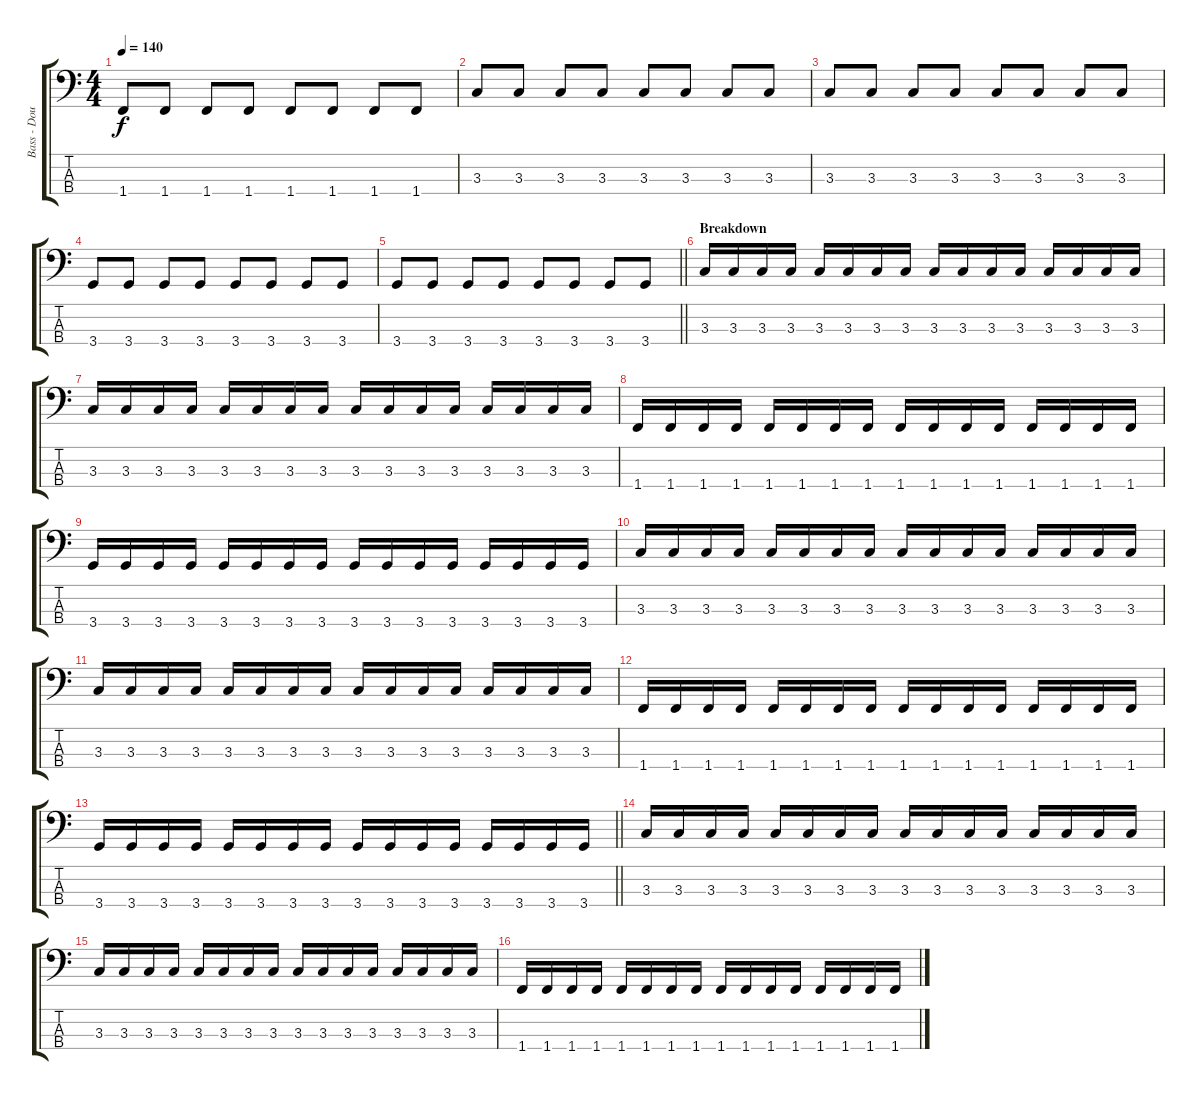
\track ("Bass - Douglas Hart" "Bass - Dou") {instrument electricbasspick}
\staff {score tabs}
\tuning (G2 D2 A1 E1) {hide}
\ts (4 4)
\tempo 140
\clef f4
\ks c
1.4.8{dy f} 1.4.8 1.4.8 1.4.8 1.4.8 1.4.8 1.4.8 1.4.8 |
3.3.8 3.3.8 3.3.8 3.3.8 3.3.8 3.3.8 3.3.8 3.3.8 |
3.3.8 3.3.8 3.3.8 3.3.8 3.3.8 3.3.8 3.3.8 3.3.8 |
3.4.8 3.4.8 3.4.8 3.4.8 3.4.8 3.4.8 3.4.8 3.4.8 |
\barLineRight lightlight
3.4.8 3.4.8 3.4.8 3.4.8 3.4.8 3.4.8 3.4.8 3.4.8 |
\section ("" "Breakdown")
3.3.16 3.3.16 3.3.16 3.3.16 3.3.16 3.3.16 3.3.16 3.3.16 3.3.16 3.3.16 3.3.16 3.3.16 3.3.16 3.3.16 3.3.16 3.3.16 |
3.3.16 3.3.16 3.3.16 3.3.16 3.3.16 3.3.16 3.3.16 3.3.16 3.3.16 3.3.16 3.3.16 3.3.16 3.3.16 3.3.16 3.3.16 3.3.16 |
1.4.16 1.4.16 1.4.16 1.4.16 1.4.16 1.4.16 1.4.16 1.4.16 1.4.16 1.4.16 1.4.16 1.4.16 1.4.16 1.4.16 1.4.16 1.4.16 |
3.4.16 3.4.16 3.4.16 3.4.16 3.4.16 3.4.16 3.4.16 3.4.16 3.4.16 3.4.16 3.4.16 3.4.16 3.4.16 3.4.16 3.4.16 3.4.16 |
3.3.16 3.3.16 3.3.16 3.3.16 3.3.16 3.3.16 3.3.16 3.3.16 3.3.16 3.3.16 3.3.16 3.3.16 3.3.16 3.3.16 3.3.16 3.3.16 |
3.3.16 3.3.16 3.3.16 3.3.16 3.3.16 3.3.16 3.3.16 3.3.16 3.3.16 3.3.16 3.3.16 3.3.16 3.3.16 3.3.16 3.3.16 3.3.16 |
1.4.16 1.4.16 1.4.16 1.4.16 1.4.16 1.4.16 1.4.16 1.4.16 1.4.16 1.4.16 1.4.16 1.4.16 1.4.16 1.4.16 1.4.16 1.4.16 |
\barLineRight lightlight
3.4.16 3.4.16 3.4.16 3.4.16 3.4.16 3.4.16 3.4.16 3.4.16 3.4.16 3.4.16 3.4.16 3.4.16 3.4.16 3.4.16 3.4.16 3.4.16 |
3.3.16 3.3.16 3.3.16 3.3.16 3.3.16 3.3.16 3.3.16 3.3.16 3.3.16 3.3.16 3.3.16 3.3.16 3.3.16 3.3.16 3.3.16 3.3.16 |
3.3.16 3.3.16 3.3.16 3.3.16 3.3.16 3.3.16 3.3.16 3.3.16 3.3.16 3.3.16 3.3.16 3.3.16 3.3.16 3.3.16 3.3.16 3.3.16 |
1.4.16 1.4.16 1.4.16 1.4.16 1.4.16 1.4.16 1.4.16 1.4.16 1.4.16 1.4.16 1.4.16 1.4.16 1.4.16 1.4.16 1.4.16 1.4.16
